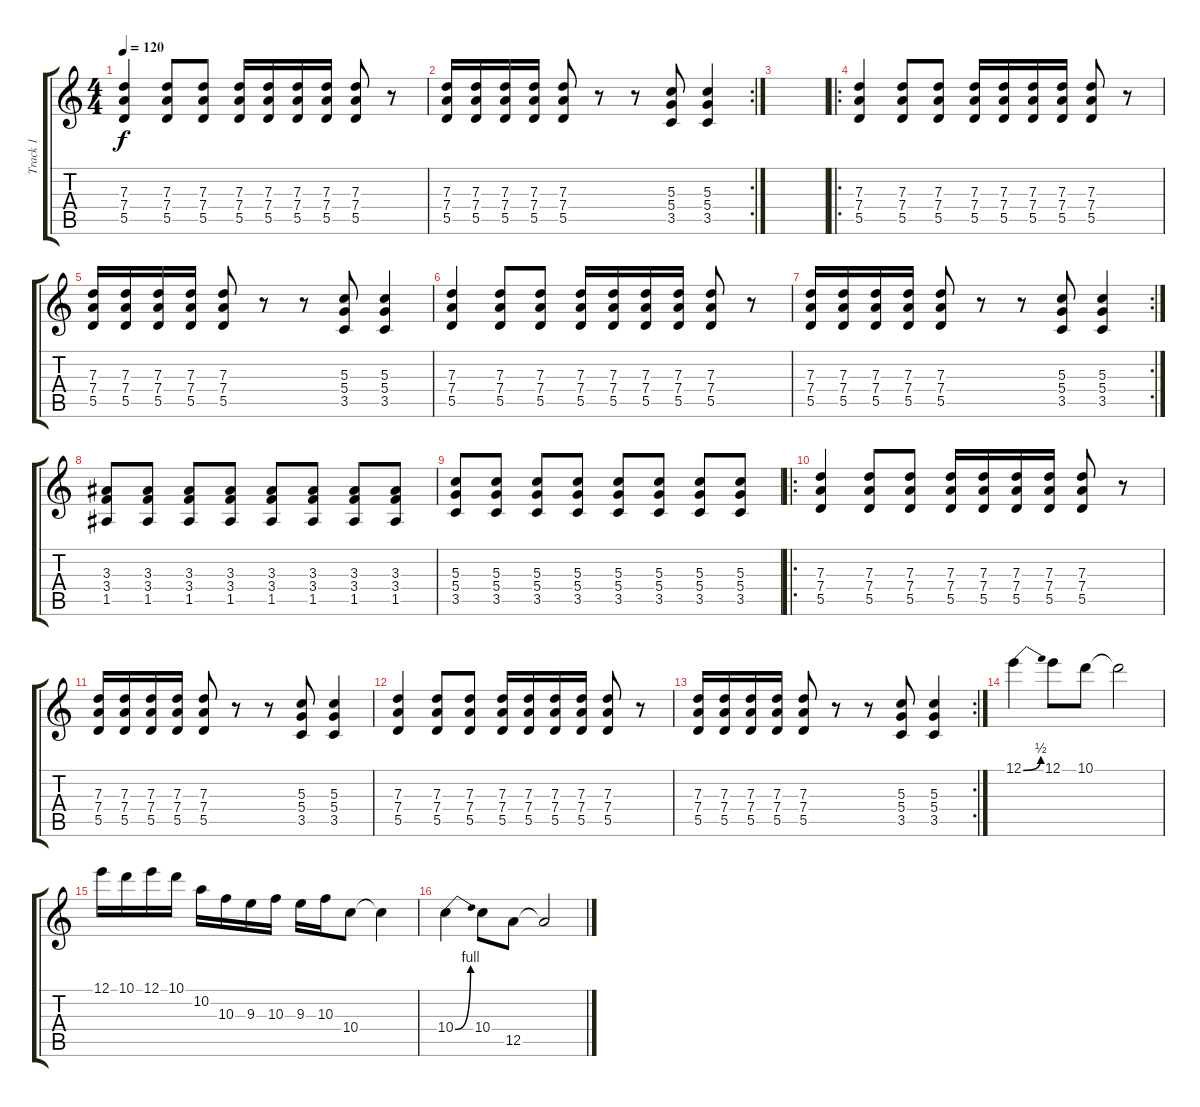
\track ("Track 1" "Track 1") {instrument distortionguitar}
\staff {score tabs}
\tuning (E4 B3 G3 D3 A2 E2) {hide}
\ts (4 4)
\tempo 120
\clef g2
\ks c
(7.3 7.4 5.5).4{dy f} (7.3 7.4 5.5).8 (7.3 7.4 5.5).8 (7.3 7.4 5.5).16 (7.3 7.4 5.5).16 (7.3 7.4 5.5).16 (7.3 7.4 5.5).16 (7.3 7.4 5.5).8 r.8 |
\rc 2
(7.3 7.4 5.5).16 (7.3 7.4 5.5).16 (7.3 7.4 5.5).16 (7.3 7.4 5.5).16 (7.3 7.4 5.5).8 r.8 r.8 (5.3 5.4 3.5).8 (5.3 5.4 3.5).4 |
|
\ro
(7.3 7.4 5.5).4 (7.3 7.4 5.5).8 (7.3 7.4 5.5).8 (7.3 7.4 5.5).16 (7.3 7.4 5.5).16 (7.3 7.4 5.5).16 (7.3 7.4 5.5).16 (7.3 7.4 5.5).8 r.8 |
(7.3 7.4 5.5).16 (7.3 7.4 5.5).16 (7.3 7.4 5.5).16 (7.3 7.4 5.5).16 (7.3 7.4 5.5).8 r.8 r.8 (5.3 5.4 3.5).8 (5.3 5.4 3.5).4 |
(7.3 7.4 5.5).4 (7.3 7.4 5.5).8 (7.3 7.4 5.5).8 (7.3 7.4 5.5).16 (7.3 7.4 5.5).16 (7.3 7.4 5.5).16 (7.3 7.4 5.5).16 (7.3 7.4 5.5).8 r.8 |
\rc 2
(7.3 7.4 5.5).16 (7.3 7.4 5.5).16 (7.3 7.4 5.5).16 (7.3 7.4 5.5).16 (7.3 7.4 5.5).8 r.8 r.8 (5.3 5.4 3.5).8 (5.3 5.4 3.5).4 |
(3.3 3.4 1.5).8 (3.3 3.4 1.5).8 (3.3 3.4 1.5).8 (3.3 3.4 1.5).8 (3.3 3.4 1.5).8 (3.3 3.4 1.5).8 (3.3 3.4 1.5).8 (3.3 3.4 1.5).8 |
(5.3 5.4 3.5).8 (5.3 5.4 3.5).8 (5.3 5.4 3.5).8 (5.3 5.4 3.5).8 (5.3 5.4 3.5).8 (5.3 5.4 3.5).8 (5.3 5.4 3.5).8 (5.3 5.4 3.5).8 |
\ro
(7.3 7.4 5.5).4 (7.3 7.4 5.5).8 (7.3 7.4 5.5).8 (7.3 7.4 5.5).16 (7.3 7.4 5.5).16 (7.3 7.4 5.5).16 (7.3 7.4 5.5).16 (7.3 7.4 5.5).8 r.8 |
(7.3 7.4 5.5).16 (7.3 7.4 5.5).16 (7.3 7.4 5.5).16 (7.3 7.4 5.5).16 (7.3 7.4 5.5).8 r.8 r.8 (5.3 5.4 3.5).8 (5.3 5.4 3.5).4 |
(7.3 7.4 5.5).4 (7.3 7.4 5.5).8 (7.3 7.4 5.5).8 (7.3 7.4 5.5).16 (7.3 7.4 5.5).16 (7.3 7.4 5.5).16 (7.3 7.4 5.5).16 (7.3 7.4 5.5).8 r.8 |
\rc 2
(7.3 7.4 5.5).16 (7.3 7.4 5.5).16 (7.3 7.4 5.5).16 (7.3 7.4 5.5).16 (7.3 7.4 5.5).8 r.8 r.8 (5.3 5.4 3.5).8 (5.3 5.4 3.5).4 |
12.1{be (bend 0 0 60 2)}.4 12.1.8 10.1.8 10.1{t}.2 |
12.1.16 10.1.16 12.1.16 10.1.16 10.2.16 10.3.16 9.3.16 10.3.16 9.3.16 10.3.16 10.4.8 10.4{t}.4 |
10.4{be (bend 0 0 60 4)}.4 10.4.8 12.5.8 12.5{t}.2
